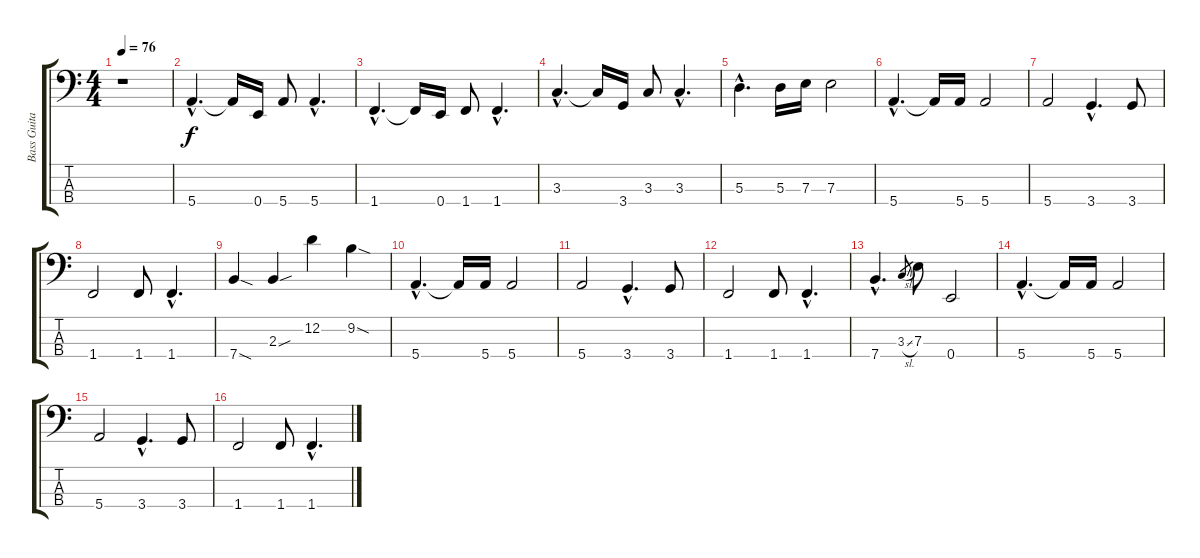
\track ("Bass Guitar" "Bass Guita") {instrument electricbassfinger}
\staff {score tabs}
\tuning (G2 D2 A1 E1) {hide}
\ts (4 4)
\tempo 76
\clef f4
\ks c
r.1{dy f instrument electricbassfinger} |
5.4{hac}.4{d} 5.4{t}.16 0.4.16 5.4.8 5.4{hac}.4{d} |
1.4{hac}.4{d} 1.4{t}.16 0.4.16 1.4.8 1.4{hac}.4{d} |
3.3{hac}.4{d} 3.3{t}.16 3.4.16 3.3.8 3.3{hac}.4{d} |
5.3{hac}.4{d} 5.3.16 7.3.16 7.3.2 |
5.4{hac}.4{d} 5.4{t}.16 5.4.16 5.4.2 |
5.4.2 3.4{hac}.4{d} 3.4.8 |
1.4.2 1.4.8 1.4{hac}.4{d} |
7.4{sod}.4 2.3{sou}.4 12.2.4 9.2{sod}.4 |
5.4{hac}.4{d} 5.4{t}.16 5.4.16 5.4.2 |
5.4.2 3.4{hac}.4{d} 3.4.8 |
1.4.2 1.4.8 1.4{hac}.4{d} |
7.4{hac}.4{d} 3.3{sl}.8{gr} 7.3.8 0.4.2 |
5.4{hac}.4{d} 5.4{t}.16 5.4.16 5.4.2 |
5.4.2 3.4{hac}.4{d} 3.4.8 |
1.4.2 1.4.8 1.4{hac}.4{d}
